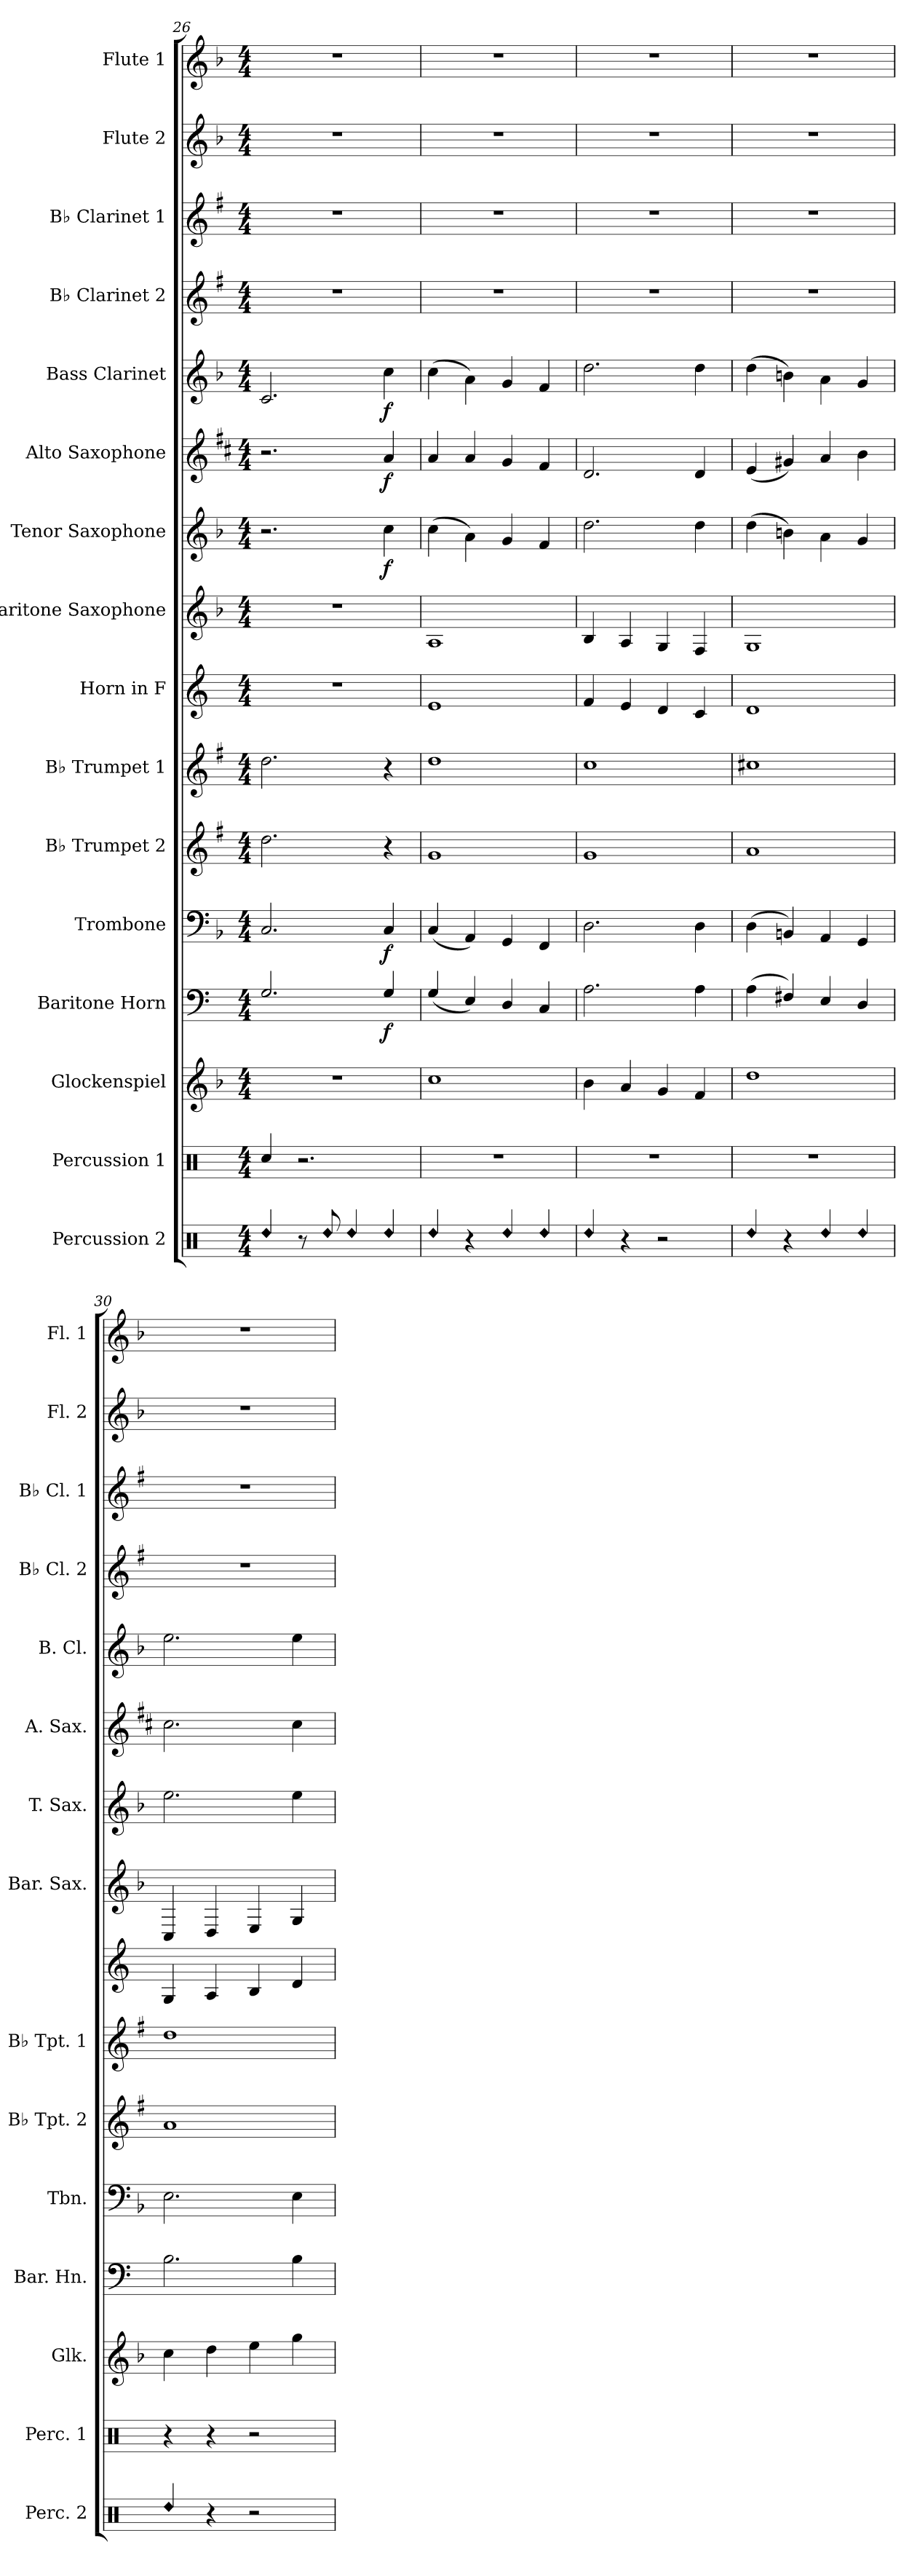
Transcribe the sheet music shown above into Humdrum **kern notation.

**kern	**kern	**kern	**kern	**dynam	**kern	**dynam	**kern	**kern	**kern	**kern	**kern	**dynam	**kern	**dynam	**kern	**dynam	**kern	**kern	**kern	**kern
*part16	*part15	*part14	*part13	*part13	*part12	*part12	*part11	*part10	*part9	*part8	*part7	*part7	*part6	*part6	*part5	*part5	*part4	*part3	*part2	*part1
*staff16	*staff15	*staff14	*staff13	*staff13	*staff12	*staff12	*staff11	*staff10	*staff9	*staff8	*staff7	*staff7	*staff6	*staff6	*staff5	*staff5	*staff4	*staff3	*staff2	*staff1
*I"Percussion 2	*I"Percussion 1	*I"Glockenspiel	*I"Baritone Horn	*	*I"Trombone	*	*I"B♭ Trumpet 2	*I"B♭ Trumpet 1	*I"Horn in F	*I"Baritone Saxophone	*I"Tenor Saxophone	*	*I"Alto Saxophone	*	*I"Bass Clarinet	*	*I"B♭ Clarinet 2	*I"B♭ Clarinet 1	*I"Flute 2	*I"Flute 1
*I'Perc. 2	*I'Perc. 1	*I'Glk.	*I'Bar. Hn.	*	*I'Tbn.	*	*I'B♭ Tpt. 2	*I'B♭ Tpt. 1	*	*I'Bar. Sax.	*I'T. Sax.	*	*I'A. Sax.	*	*I'B. Cl.	*	*I'B♭ Cl. 2	*I'B♭ Cl. 1	*I'Fl. 2	*I'Fl. 1
*clefX	*clefX	*clefG2	*clefF4	*	*clefF4	*	*clefG2	*clefG2	*clefG2	*clefG2	*clefG2	*	*clefG2	*	*clefG2	*	*clefG2	*clefG2	*clefG2	*clefG2
*	*	*ITrd-14c-24	*ITrd4c7	*	*	*	*ITrd1c2	*ITrd1c2	*ITrd4c7	*ITrd12c21	*ITrd8c14	*	*ITrd5c9	*	*ITrd8c14	*	*ITrd1c2	*ITrd1c2	*	*
*k[]	*k[]	*k[b-]	*k[b-]	*	*k[b-]	*	*k[b-]	*k[b-]	*k[b-]	*k[b-]	*k[b-]	*	*k[b-]	*	*k[b-]	*	*k[b-]	*k[b-]	*k[b-]	*k[b-]
*M4/4	*M4/4	*M4/4	*M4/4	*	*M4/4	*	*M4/4	*M4/4	*M4/4	*M4/4	*M4/4	*	*M4/4	*	*M4/4	*	*M4/4	*M4/4	*M4/4	*M4/4
=26	=26	=26	=26	=26	=26	=26	=26	=26	=26	=26	=26	=26	=26	=26	=26	=26	=26	=26	=26	=26
!LO:N:head=diamond	!	!	!	!	!	!	!	!	!	!	!	!	!	!	!	!	!	!	!	!
4Rdd/	4Rcc/	1r	2.C/	.	2.C/	.	2.cc\	2.cc\	1r	1r	2.r	.	2.r	.	2.C/	.	1r	1r	1r	1r
8r	2.r	.	.	.	.	.	.	.	.	.	.	.	.	.	.	.	.	.	.	.
!LO:N:head=diamond	!	!	!	!	!	!	!	!	!	!	!	!	!	!	!	!	!	!	!	!
8Rdd/	.	.	.	.	.	.	.	.	.	.	.	.	.	.	.	.	.	.	.	.
!LO:N:head=diamond	!	!	!	!	!	!	!	!	!	!	!	!	!	!	!	!	!	!	!	!
4Rdd/	.	.	.	.	.	.	.	.	.	.	.	.	.	.	.	.	.	.	.	.
!LO:N:head=diamond	!	!	!	!LO:DY:b	!	!LO:DY:b	!	!	!	!	!	!LO:DY:b	!	!LO:DY:b	!	!LO:DY:b	!	!	!	!
4Rdd/	.	.	4C/	f	4C/	f	4r	4r	.	.	4c\	f	4c/	f	4c\	f	.	.	.	.
=27	=27	=27	=27	=27	=27	=27	=27	=27	=27	=27	=27	=27	=27	=27	=27	=27	=27	=27	=27	=27
!LO:N:head=diamond	!	!	!	!	!	!	!	!	!	!	!	!	!	!	!	!	!	!	!	!
4Rdd/	1r	1cccc	(<4C/	.	(<4C/	.	1f	1cc	1A	1AA	(>4c\	.	4c/	.	(>4c\	.	1r	1r	1r	1r
4r	.	.	4AA/)	.	4AA/)	.	.	.	.	.	4A\)	.	4c/	.	4A\)	.	.	.	.	.
!LO:N:head=diamond	!	!	!	!	!	!	!	!	!	!	!	!	!	!	!	!	!	!	!	!
4Rdd/	.	.	4GG/	.	4GG/	.	.	.	.	.	4G/	.	4B-/	.	4G/	.	.	.	.	.
!LO:N:head=diamond	!	!	!	!	!	!	!	!	!	!	!	!	!	!	!	!	!	!	!	!
4Rdd/	.	.	4FF/	.	4FF/	.	.	.	.	.	4F/	.	4A/	.	4F/	.	.	.	.	.
=28	=28	=28	=28	=28	=28	=28	=28	=28	=28	=28	=28	=28	=28	=28	=28	=28	=28	=28	=28	=28
!LO:N:head=diamond	!	!	!	!	!	!	!	!	!	!	!	!	!	!	!	!	!	!	!	!
4Rdd/	1r	4bbb-\	2.D\	.	2.D\	.	1f	1b-	4B-/	4BB-/	2.d\	.	2.F/	.	2.d\	.	1r	1r	1r	1r
4r	.	4aaa/	.	.	.	.	.	.	4A/	4AA/	.	.	.	.	.	.	.	.	.	.
2r	.	4ggg/	.	.	.	.	.	.	4G/	4GG/	.	.	.	.	.	.	.	.	.	.
.	.	4fff/	4D\	.	4D\	.	.	.	4F/	4FF/	4d\	.	4F/	.	4d\	.	.	.	.	.
=29	=29	=29	=29	=29	=29	=29	=29	=29	=29	=29	=29	=29	=29	=29	=29	=29	=29	=29	=29	=29
!LO:N:head=diamond	!	!	!	!	!	!	!	!	!	!	!	!	!	!	!	!	!	!	!	!
4Rdd/	1r	1dddd	(>4D\	.	(>4D\	.	1g	1bn	1G	1GG	(>4d\	.	(<4G/	.	(>4d\	.	1r	1r	1r	1r
4r	.	.	4BBn/)	.	4BBn/)	.	.	.	.	.	4Bn\)	.	4Bn/)	.	4Bn\)	.	.	.	.	.
!LO:N:head=diamond	!	!	!	!	!	!	!	!	!	!	!	!	!	!	!	!	!	!	!	!
4Rdd/	.	.	4AA/	.	4AA/	.	.	.	.	.	4A\	.	4c/	.	4A\	.	.	.	.	.
!LO:N:head=diamond	!	!	!	!	!	!	!	!	!	!	!	!	!	!	!	!	!	!	!	!
4Rdd/	.	.	4GG/	.	4GG/	.	.	.	.	.	4G/	.	4d\	.	4G/	.	.	.	.	.
=30	=30	=30	=30	=30	=30	=30	=30	=30	=30	=30	=30	=30	=30	=30	=30	=30	=30	=30	=30	=30
!LO:N:head=diamond	!	!	!	!	!	!	!	!	!	!	!	!	!	!	!	!	!	!	!	!
4Rdd/	4r	4cccc\	2.E\	.	2.E\	.	1g	1cc	4C/	4CC/	2.e\	.	2.e\	.	2.e\	.	1r	1r	1r	1r
4r	4r	4dddd\	.	.	.	.	.	.	4D/	4DD/	.	.	.	.	.	.	.	.	.	.
2r	2r	4eeee\	.	.	.	.	.	.	4E/	4EE/	.	.	.	.	.	.	.	.	.	.
.	.	4gggg\	4E\	.	4E\	.	.	.	4G/	4GG/	4e\	.	4e\	.	4e\	.	.	.	.	.
=	=	=	=	=	=	=	=	=	=	=	=	=	=	=	=	=	=	=	=	=
*-	*-	*-	*-	*-	*-	*-	*-	*-	*-	*-	*-	*-	*-	*-	*-	*-	*-	*-	*-	*-
